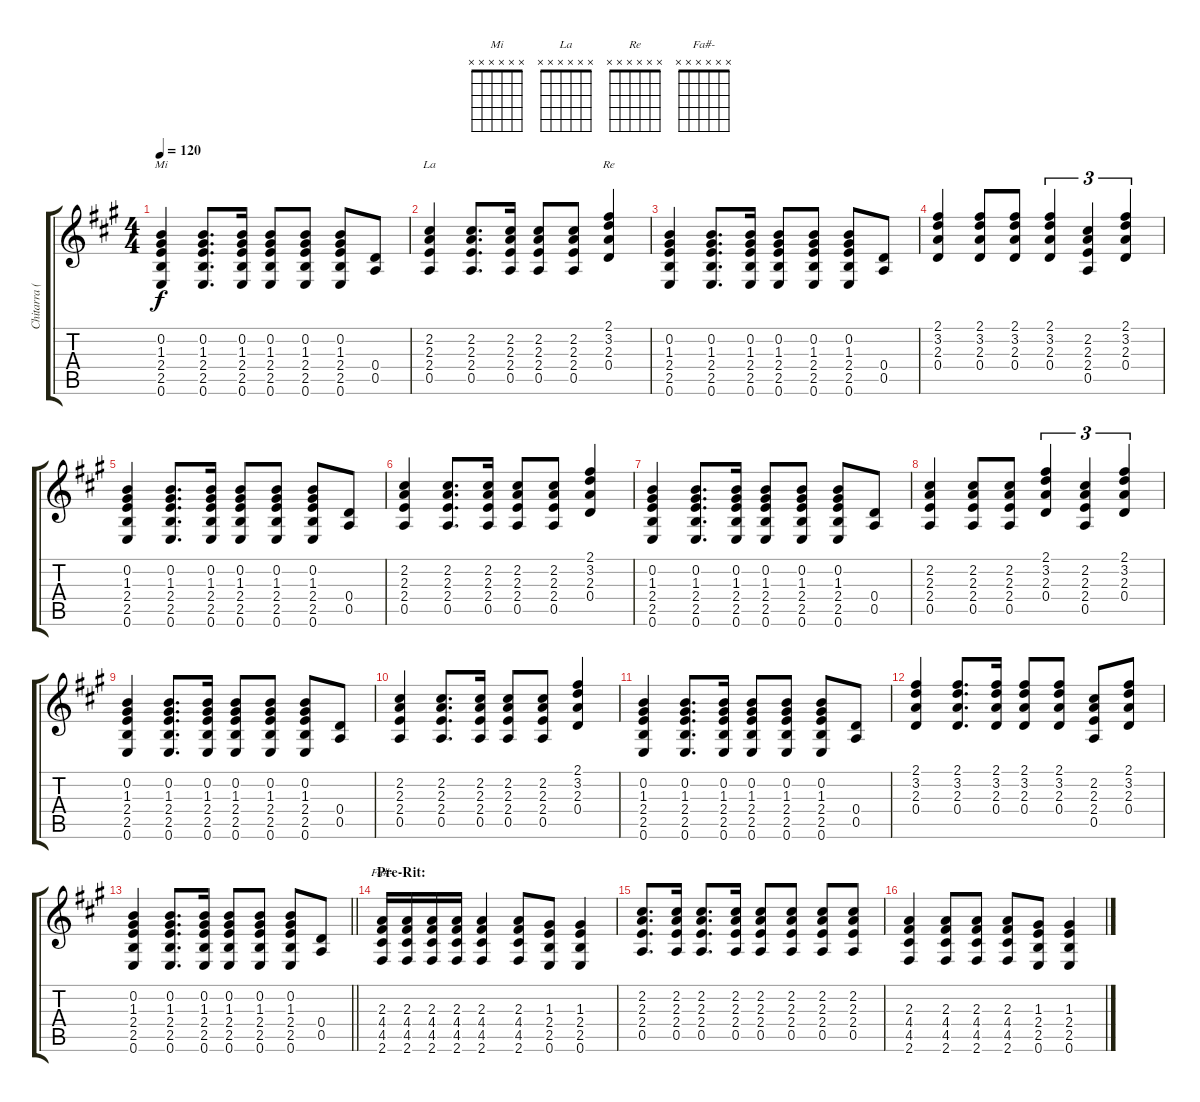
\track ("Chitarra (acustica)" "Chitarra (") {instrument acousticguitarsteel}
\staff {score tabs}
\tuning (E4 B3 G3 D3 A2 E2) {hide}
\chord ("Mi" x x x x x x)
\chord ("La" x x x x x x)
\chord ("Re" x x x x x x)
\chord ("Fa#-" x x x x x x)
\ts (4 4)
\tempo 120
\clef g2
\ks a
(0.2 1.3 2.4 2.5 0.6).4{ch "Mi" dy f} (0.2 1.3 2.4 2.5 0.6).8{d} (0.2 1.3 2.4 2.5 0.6).16 (0.2 1.3 2.4 2.5 0.6).8 (0.2 1.3 2.4 2.5 0.6).8 (0.2 1.3 2.4 2.5 0.6).8 (0.4 0.5).8 |
(2.2 2.3 2.4 0.5).4{ch "La"} (2.2 2.3 2.4 0.5).8{d} (2.2 2.3 2.4 0.5).16 (2.2 2.3 2.4 0.5).8 (2.2 2.3 2.4 0.5).8 (2.1 3.2 2.3 0.4).4{ch "Re"} |
(0.2 1.3 2.4 2.5 0.6).4 (0.2 1.3 2.4 2.5 0.6).8{d} (0.2 1.3 2.4 2.5 0.6).16 (0.2 1.3 2.4 2.5 0.6).8 (0.2 1.3 2.4 2.5 0.6).8 (0.2 1.3 2.4 2.5 0.6).8 (0.4 0.5).8 |
(2.1 3.2 2.3 0.4).4 (2.1 3.2 2.3 0.4).8 (2.1 3.2 2.3 0.4).8 (2.1 3.2 2.3 0.4).4{tu (3 2)} (2.2 2.3 2.4 0.5).4{tu (3 2)} (2.1 3.2 2.3 0.4).4{tu (3 2)} |
(0.2 1.3 2.4 2.5 0.6).4 (0.2 1.3 2.4 2.5 0.6).8{d} (0.2 1.3 2.4 2.5 0.6).16 (0.2 1.3 2.4 2.5 0.6).8 (0.2 1.3 2.4 2.5 0.6).8 (0.2 1.3 2.4 2.5 0.6).8 (0.4 0.5).8 |
(2.2 2.3 2.4 0.5).4 (2.2 2.3 2.4 0.5).8{d} (2.2 2.3 2.4 0.5).16 (2.2 2.3 2.4 0.5).8 (2.2 2.3 2.4 0.5).8 (2.1 3.2 2.3 0.4).4 |
(0.2 1.3 2.4 2.5 0.6).4 (0.2 1.3 2.4 2.5 0.6).8{d} (0.2 1.3 2.4 2.5 0.6).16 (0.2 1.3 2.4 2.5 0.6).8 (0.2 1.3 2.4 2.5 0.6).8 (0.2 1.3 2.4 2.5 0.6).8 (0.4 0.5).8 |
(2.2 2.3 2.4 0.5).4 (2.2 2.3 2.4 0.5).8 (2.2 2.3 2.4 0.5).8 (2.1 3.2 2.3 0.4).4{tu (3 2)} (2.2 2.3 2.4 0.5).4{tu (3 2)} (2.1 3.2 2.3 0.4).4{tu (3 2)} |
(0.2 1.3 2.4 2.5 0.6).4 (0.2 1.3 2.4 2.5 0.6).8{d} (0.2 1.3 2.4 2.5 0.6).16 (0.2 1.3 2.4 2.5 0.6).8 (0.2 1.3 2.4 2.5 0.6).8 (0.2 1.3 2.4 2.5 0.6).8 (0.4 0.5).8 |
(2.2 2.3 2.4 0.5).4 (2.2 2.3 2.4 0.5).8{d} (2.2 2.3 2.4 0.5).16 (2.2 2.3 2.4 0.5).8 (2.2 2.3 2.4 0.5).8 (2.1 3.2 2.3 0.4).4 |
(0.2 1.3 2.4 2.5 0.6).4 (0.2 1.3 2.4 2.5 0.6).8{d} (0.2 1.3 2.4 2.5 0.6).16 (0.2 1.3 2.4 2.5 0.6).8 (0.2 1.3 2.4 2.5 0.6).8 (0.2 1.3 2.4 2.5 0.6).8 (0.4 0.5).8 |
(2.1 3.2 2.3 0.4).4 (2.1 3.2 2.3 0.4).8{d} (2.1 3.2 2.3 0.4).16 (2.1 3.2 2.3 0.4).8 (2.1 3.2 2.3 0.4).8 (2.2 2.3 2.4 0.5).8 (2.1 3.2 2.3 0.4).8 |
\barLineRight lightlight
(0.2 1.3 2.4 2.5 0.6).4 (0.2 1.3 2.4 2.5 0.6).8{d} (0.2 1.3 2.4 2.5 0.6).16 (0.2 1.3 2.4 2.5 0.6).8 (0.2 1.3 2.4 2.5 0.6).8 (0.2 1.3 2.4 2.5 0.6).8 (0.4 0.5).8 |
\section ("" "Pre-Rit:")
(2.3 4.4 4.5 2.6).16{ch "Fa#-"} (2.3 4.4 4.5 2.6).16 (2.3 4.4 4.5 2.6).16 (2.3 4.4 4.5 2.6).16 (2.3 4.4 4.5 2.6).4 (2.3 4.4 4.5 2.6).8 (1.3 2.4 2.5 0.6).8 (1.3 2.4 2.5 0.6).4 |
(2.2 2.3 2.4 0.5).8{d} (2.2 2.3 2.4 0.5).16 (2.2 2.3 2.4 0.5).8{d} (2.2 2.3 2.4 0.5).16 (2.2 2.3 2.4 0.5).8 (2.2 2.3 2.4 0.5).8 (2.2 2.3 2.4 0.5).8 (2.2 2.3 2.4 0.5).8 |
(2.3 4.4 4.5 2.6).4 (2.3 4.4 4.5 2.6).8 (2.3 4.4 4.5 2.6).8 (2.3 4.4 4.5 2.6).8 (1.3 2.4 2.5 0.6).8 (1.3 2.4 2.5 0.6).4
